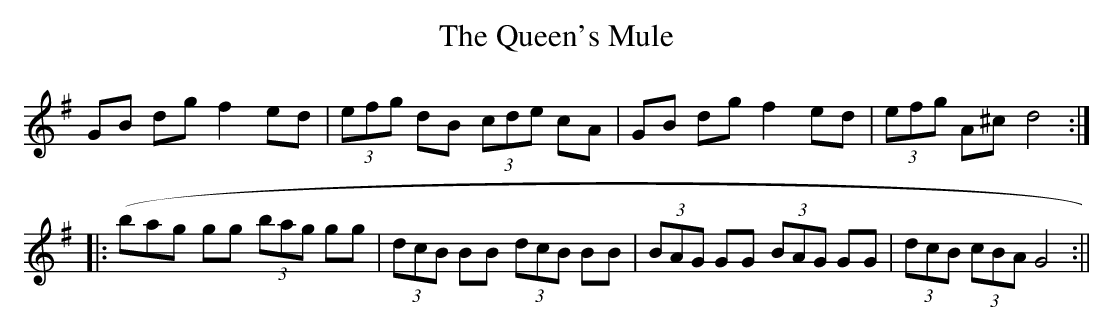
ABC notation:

X:1
T:Queen's Mule, The
M:C |
L:1/8
K:G
GB dg f2 ed | (3efg dB (3cde cA | GB dg f2 ed | (3efg A^c d4 :|
|: (bag gg (3bag gg | (3dcB BB (3dcB BB | (3BAG GG (3BAG GG | (3dcB (3cBA G4 :||
